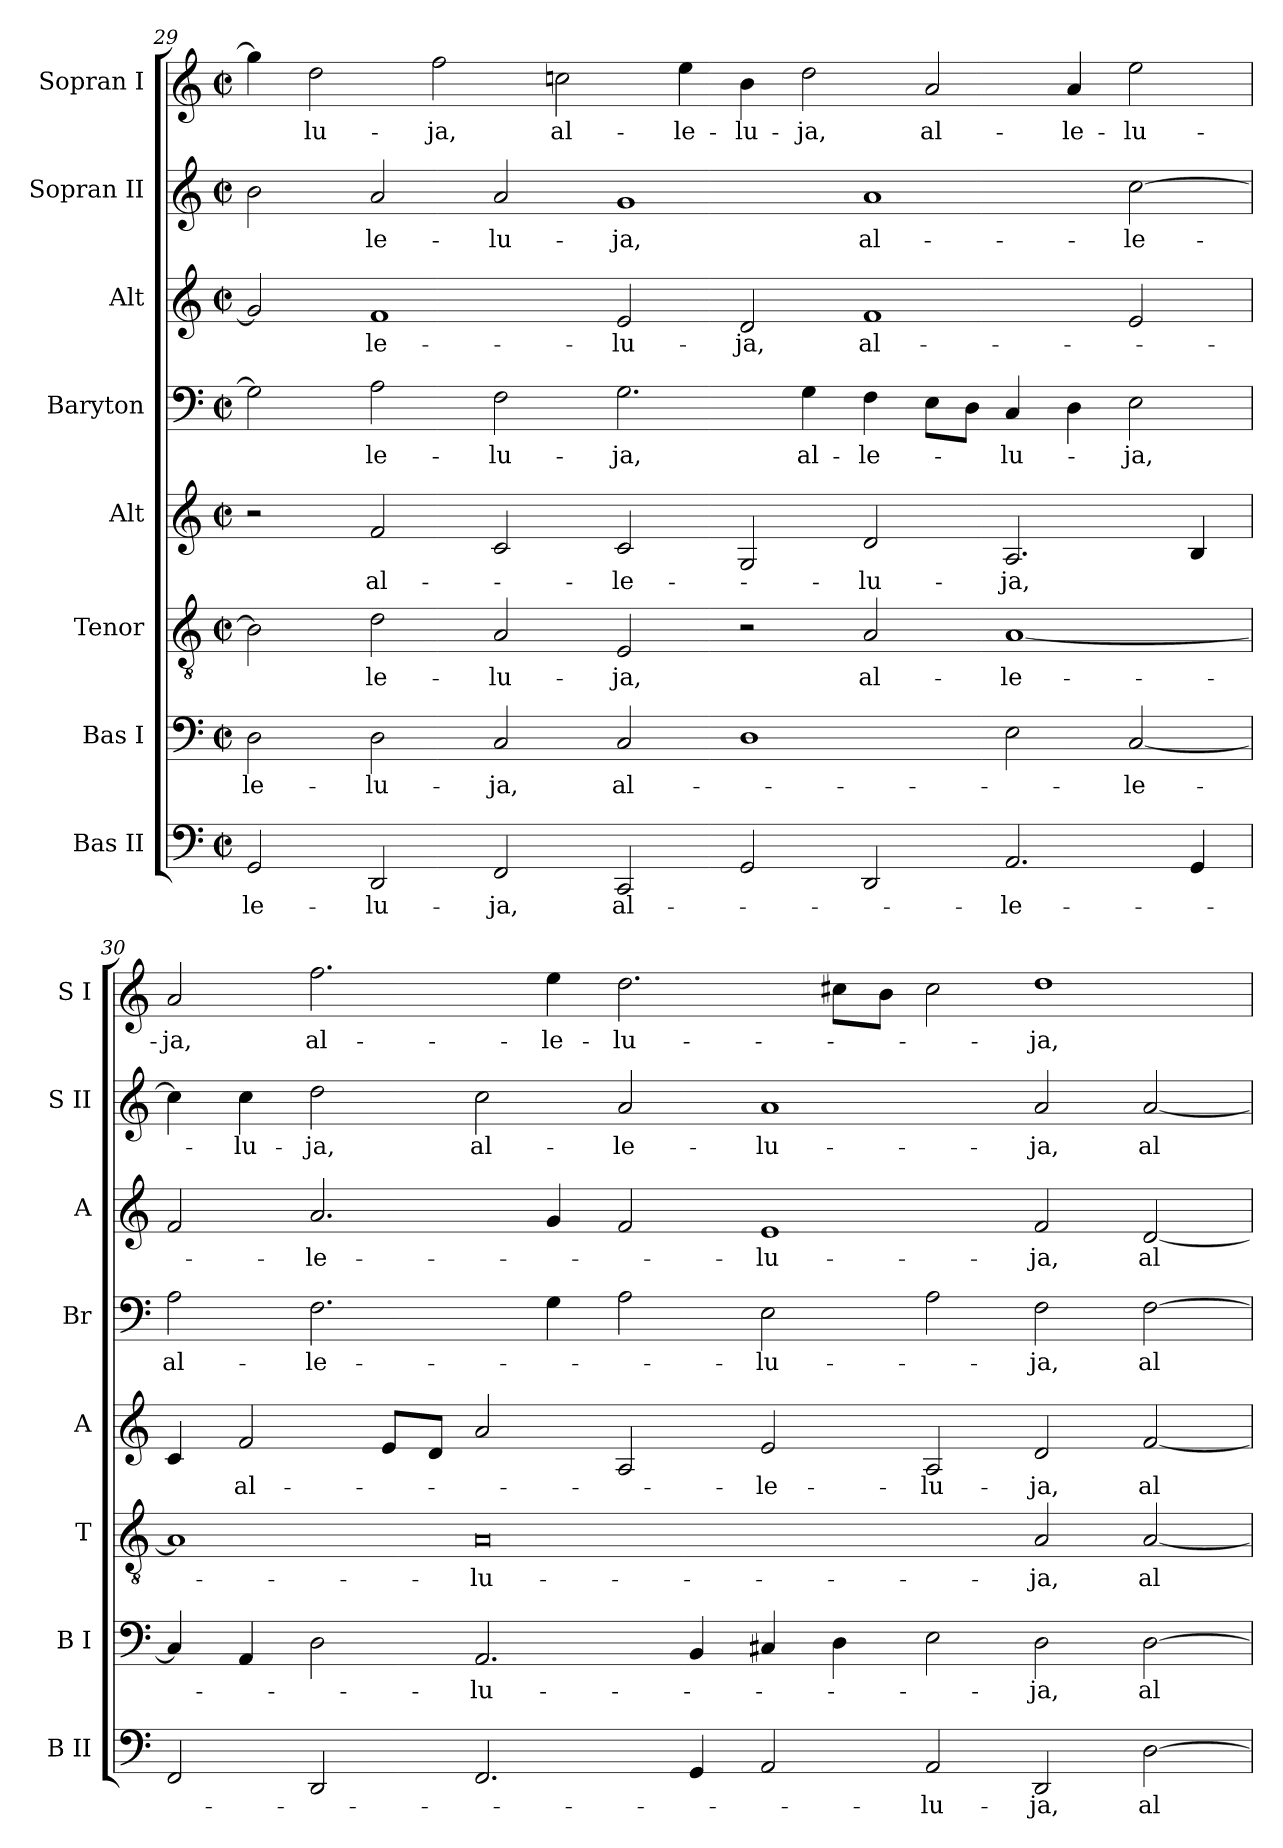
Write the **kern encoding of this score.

**kern	**text	**kern	**text	**kern	**text	**kern	**text	**kern	**text	**kern	**text	**kern	**text	**kern	**text
*part8	*part8	*part7	*part7	*part6	*part6	*part5	*part5	*part4	*part4	*part3	*part3	*part2	*part2	*part1	*part1
*staff8	*staff8	*staff7	*staff7	*staff6	*staff6	*staff5	*staff5	*staff4	*staff4	*staff3	*staff3	*staff2	*staff2	*staff1	*staff1
*I"Bas II	*	*I"Bas I	*	*I"Tenor	*	*I"Alt	*	*I"Baryton	*	*I"Alt	*	*I"Sopran II	*	*I"Sopran I	*
*I'B II	*	*I'B I	*	*I'T	*	*I'A	*	*I'Br	*	*I'A	*	*I'S II	*	*I'S I	*
*clefF4	*	*clefF4	*	*clefGv2	*	*clefG2	*	*clefF4	*	*clefG2	*	*clefG2	*	*clefG2	*
*k[]	*	*k[]	*	*k[]	*	*k[]	*	*k[]	*	*k[]	*	*k[]	*	*k[]	*
*C:	*	*C:	*	*C:	*	*C:	*	*C:	*	*C:	*	*C:	*	*C:	*
*M2/2	*	*M2/2	*	*M2/2	*	*M2/2	*	*M2/2	*	*M2/2	*	*M2/2	*	*M2/2	*
*met(c|)	*	*met(c|)	*	*met(c|)	*	*met(c|)	*	*met(c|)	*	*met(c|)	*	*met(c|)	*	*met(c|)	*
=29	=29	=29	=29	=29	=29	=29	=29	=29	=29	=29	=29	=29	=29	=29	=29
!	!LO:LY:b	!	!LO:LY:b	!	!	!	!	!	!	!	!	!	!	!	!
2GG/	-le-	2D\	-le-	2B\]	.	2r	.	2G\]	.	2g/]	.	2b\	.	4gg\]	.
!	!	!	!	!	!	!	!	!	!	!	!	!	!	!	!LO:LY:b
.	.	.	.	.	.	.	.	.	.	.	.	.	.	2dd\	-lu-
!	!LO:LY:b	!	!LO:LY:b	!	!LO:LY:b	!	!LO:LY:b	!	!LO:LY:b	!	!LO:LY:b	!	!LO:LY:b	!	!
2DD/	-lu-	2D\	-lu-	2d\	-le-	2f/	al-	2A\	-le-	1f	-le-	2a/	-le-	.	.
!	!	!	!	!	!	!	!	!	!	!	!	!	!	!	!LO:LY:b
.	.	.	.	.	.	.	.	.	.	.	.	.	.	2ff\	-ja,
!	!LO:LY:b	!	!LO:LY:b	!	!LO:LY:b	!	!	!	!LO:LY:b	!	!	!	!LO:LY:b	!	!
2FF/	-ja,	2C/	-ja,	2A/	-lu-	2c/	.	2F\	-lu-	.	.	2a/	-lu-	.	.
!	!	!	!	!	!	!	!	!	!	!	!	!	!	!	!LO:LY:b
.	.	.	.	.	.	.	.	.	.	.	.	.	.	2ccn\	al-
!	!LO:LY:b	!	!LO:LY:b	!	!LO:LY:b	!	!LO:LY:b	!	!LO:LY:b	!	!LO:LY:b	!	!LO:LY:b	!	!
2CC/	al-	2C/	al-	2E/	-ja,	2c/	-le-	2.G\	-ja,	2e/	-lu-	1g	-ja,	.	.
!	!	!	!	!	!	!	!	!	!	!	!	!	!	!	!LO:LY:b
.	.	.	.	.	.	.	.	.	.	.	.	.	.	4ee\	-le-
!	!	!	!	!	!	!	!	!	!	!	!LO:LY:b	!	!	!	!LO:LY:b
2GG/	.	1D	.	2r	.	2G/	.	.	.	2d/	-ja,	.	.	4b\	-lu-
!	!	!	!	!	!	!	!	!	!LO:LY:b	!	!	!	!	!	!LO:LY:b
.	.	.	.	.	.	.	.	4G\	al-	.	.	.	.	2dd\	-ja,
!	!	!	!	!	!LO:LY:b	!	!LO:LY:b	!	!LO:LY:b	!	!LO:LY:b	!	!LO:LY:b	!	!
2DD/	.	.	.	2A/	al-	2d/	-lu-	4F\	-le-	1f	al-	1a	al-	.	.
!	!	!	!	!	!	!	!	!	!	!	!	!	!	!	!LO:LY:b
.	.	.	.	.	.	.	.	8E\L	.	.	.	.	.	2a/	al-
.	.	.	.	.	.	.	.	8D\J	.	.	.	.	.	.	.
!	!LO:LY:b	!	!	!	!LO:LY:b	!	!LO:LY:b	!	!LO:LY:b	!	!	!	!	!	!
2.AA/	-le-	2E\	.	[1A	-le-	2.A/	-ja,	4C/	-lu-	.	.	.	.	.	.
!	!	!	!	!	!	!	!	!	!	!	!	!	!	!	!LO:LY:b
.	.	.	.	.	.	.	.	4D\	.	.	.	.	.	4a/	-le-
!	!	!	!LO:LY:b	!	!	!	!	!	!LO:LY:b	!	!	!	!LO:LY:b	!	!LO:LY:b
.	.	[2C/	-le-	.	.	.	.	2E\	-ja,	2e/	.	[2cc\	-le-	2ee\	-lu-
4GG/	.	.	.	.	.	4B/	.	.	.	.	.	.	.	.	.
!!LO:LB:g=z
=30	=30	=30	=30	=30	=30	=30	=30	=30	=30	=30	=30	=30	=30	=30	=30
!	!	!	!	!	!	!	!	!	!LO:LY:b	!	!	!	!	!	!LO:LY:b
2FF/	.	4C/]	.	1A]	.	4c/	.	2A\	al-	2f/	.	4cc\]	.	2a/	-ja,
!	!	!	!	!	!	!	!LO:LY:b	!	!	!	!	!	!LO:LY:b	!	!
.	.	4AA/	.	.	.	2f/	al-	.	.	.	.	4cc\	-lu-	.	.
!	!	!	!	!	!	!	!	!	!LO:LY:b	!	!LO:LY:b	!	!LO:LY:b	!	!LO:LY:b
2DD/	.	2D\	.	.	.	.	.	2.F\	-le-	2.a/	-le-	2dd\	-ja,	2.ff\	al-
.	.	.	.	.	.	8e/L	.	.	.	.	.	.	.	.	.
.	.	.	.	.	.	8d/J	.	.	.	.	.	.	.	.	.
!	!	!	!LO:LY:b	!	!LO:LY:b	!	!	!	!	!	!	!	!LO:LY:b	!	!
2.FF/	.	2.AA/	-lu-	0A	-lu-	2a/	.	.	.	.	.	2cc\	al-	.	.
!	!	!	!	!	!	!	!	!	!	!	!	!	!	!	!LO:LY:b
.	.	.	.	.	.	.	.	4G\	.	4g/	.	.	.	4ee\	-le-
!	!	!	!	!	!	!	!	!	!	!	!	!	!LO:LY:b	!	!LO:LY:b
.	.	.	.	.	.	2A/	.	2A\	.	2f/	.	2a/	-le-	2.dd\	-lu-
4GG/	.	4BB/	.	.	.	.	.	.	.	.	.	.	.	.	.
!	!	!	!	!	!	!	!LO:LY:b	!	!LO:LY:b	!	!LO:LY:b	!	!LO:LY:b	!	!
2AA/	.	4C#X/	.	.	.	2e/	-le-	2E\	-lu-	1e	-lu-	1a	-lu-	.	.
.	.	4D\	.	.	.	.	.	.	.	.	.	.	.	8cc#X\L	.
.	.	.	.	.	.	.	.	.	.	.	.	.	.	8b\J	.
!	!LO:LY:b	!	!	!	!	!	!LO:LY:b	!	!	!	!	!	!	!	!
2AA/	-lu-	2E\	.	.	.	2A/	-lu-	2A\	.	.	.	.	.	2cc#\	.
!	!LO:LY:b	!	!LO:LY:b	!	!LO:LY:b	!	!LO:LY:b	!	!LO:LY:b	!	!LO:LY:b	!	!LO:LY:b	!	!LO:LY:b
2DD/	-ja,	2D\	-ja,	2A/	-ja,	2d/	-ja,	2F\	-ja,	2f/	-ja,	2a/	-ja,	1dd	-ja,
!	!LO:LY:b	!	!LO:LY:b	!	!LO:LY:b	!	!LO:LY:b	!	!LO:LY:b	!	!LO:LY:b	!	!LO:LY:b	!	!
[2D\	al-	[2D\	al-	[2A/	al-	[2f/	al-	[2F\	al-	[2d/	al-	[2a/	al-	.	.
=	=	=	=	=	=	=	=	=	=	=	=	=	=	=	=
*-	*-	*-	*-	*-	*-	*-	*-	*-	*-	*-	*-	*-	*-	*-	*-
